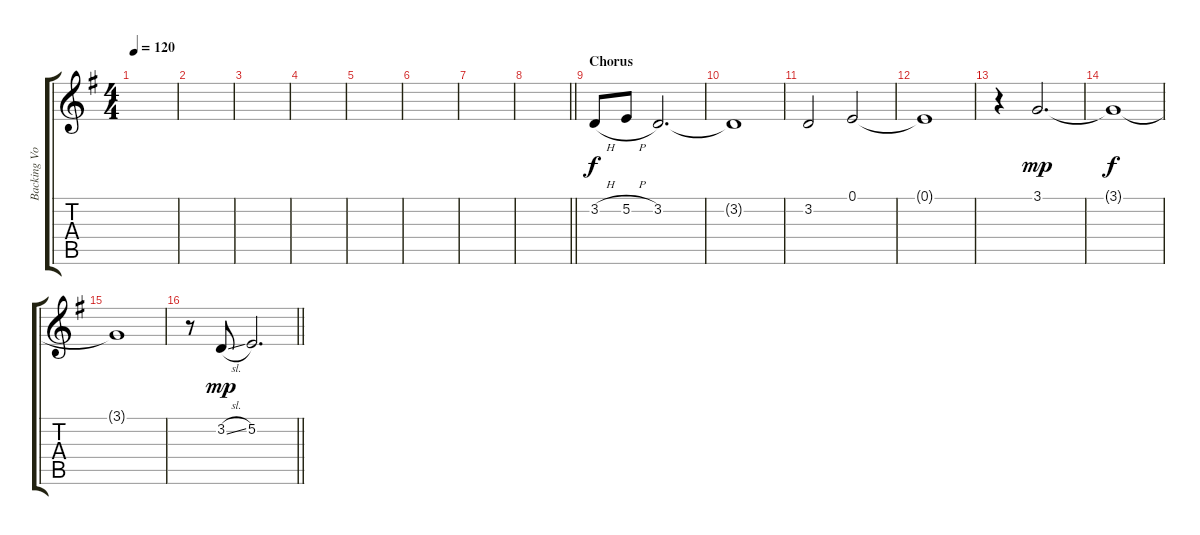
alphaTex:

\track ("Backing Vocal 2" "Backing Vo") {instrument synthvoice}
\staff {score tabs}
\tuning (E4 B3 G3 D3 A2 E2) {hide}
\ts (4 4)
\tempo 120
\clef g2
\ks eminor
|
|
|
|
|
|
|
\barLineRight lightlight
|
\section ("" "Chorus")
3.2{h}.8 5.2{h}.8 3.2.2{d} |
3.2{t}.1 |
3.2.2 0.1.2 |
0.1{t}.1 |
r.4 3.1.2{d dy mp} |
3.1{t}.1{dy f} |
3.1{t}.1 |
\barLineRight lightlight
r.8 3.2{sl}.8{dy mp} 5.2.2{d}
